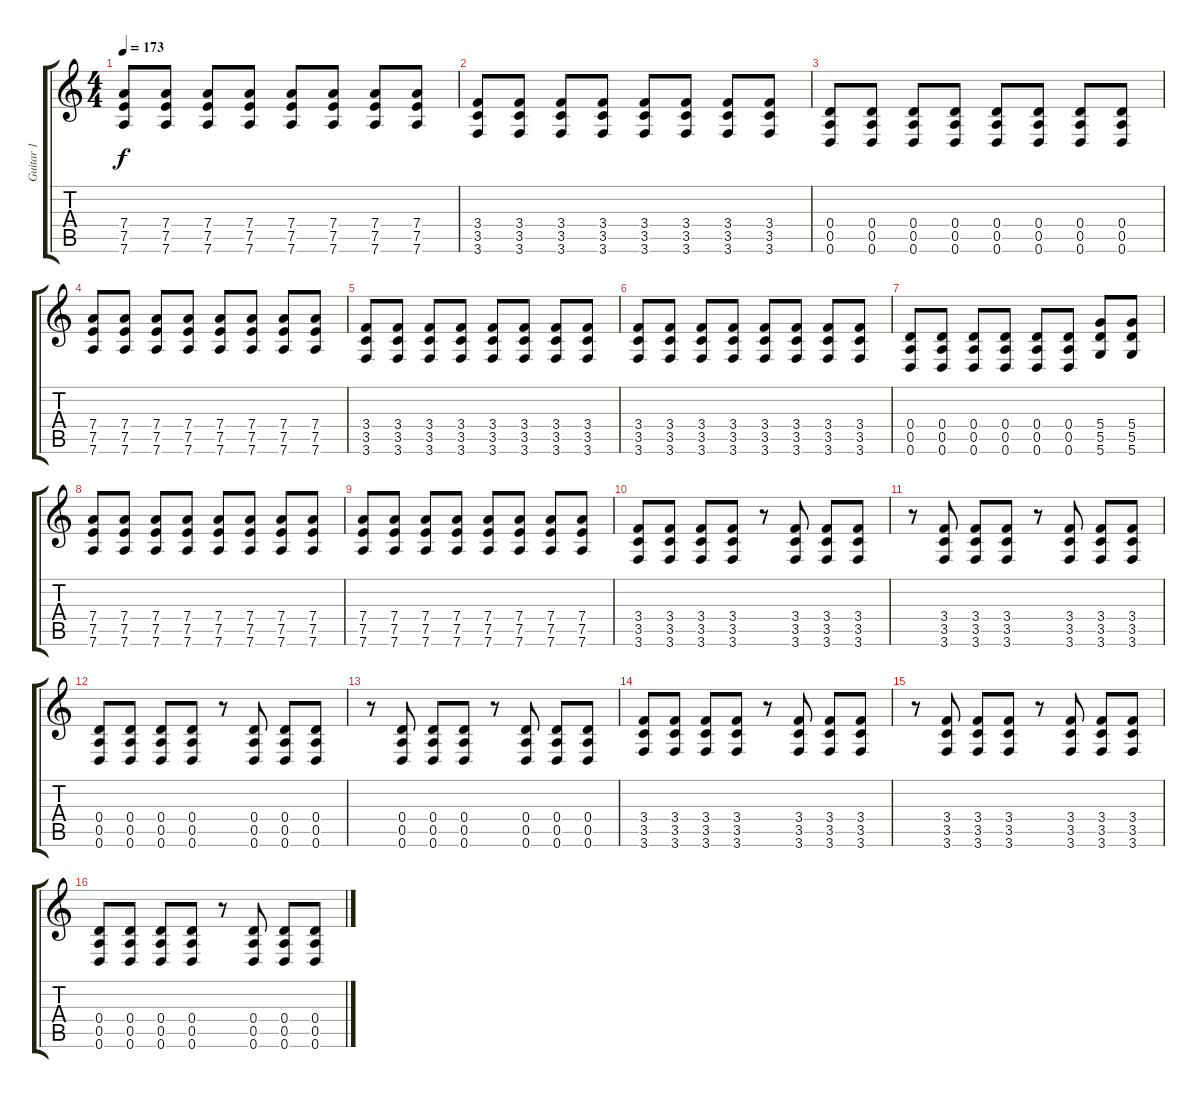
\track ("Guitar 1" "Guitar 1") {instrument distortionguitar}
\staff {score tabs}
\tuning (E4 B3 G3 D3 A2 D2) {hide}
\ts (4 4)
\tempo 173
\clef g2
\ks c
(7.4 7.5 7.6).8{dy f} (7.4 7.5 7.6).8 (7.4 7.5 7.6).8 (7.4 7.5 7.6).8 (7.4 7.5 7.6).8 (7.4 7.5 7.6).8 (7.4 7.5 7.6).8 (7.4 7.5 7.6).8 |
(3.4 3.5 3.6).8 (3.4 3.5 3.6).8 (3.4 3.5 3.6).8 (3.4 3.5 3.6).8 (3.4 3.5 3.6).8 (3.4 3.5 3.6).8 (3.4 3.5 3.6).8 (3.4 3.5 3.6).8 |
(0.4 0.5 0.6).8 (0.4 0.5 0.6).8 (0.4 0.5 0.6).8 (0.4 0.5 0.6).8 (0.4 0.5 0.6).8 (0.4 0.5 0.6).8 (0.4 0.5 0.6).8 (0.4 0.5 0.6).8 |
(7.4 7.5 7.6).8 (7.4 7.5 7.6).8 (7.4 7.5 7.6).8 (7.4 7.5 7.6).8 (7.4 7.5 7.6).8 (7.4 7.5 7.6).8 (7.4 7.5 7.6).8 (7.4 7.5 7.6).8 |
(3.4 3.5 3.6).8 (3.4 3.5 3.6).8 (3.4 3.5 3.6).8 (3.4 3.5 3.6).8 (3.4 3.5 3.6).8 (3.4 3.5 3.6).8 (3.4 3.5 3.6).8 (3.4 3.5 3.6).8 |
(3.4 3.5 3.6).8 (3.4 3.5 3.6).8 (3.4 3.5 3.6).8 (3.4 3.5 3.6).8 (3.4 3.5 3.6).8 (3.4 3.5 3.6).8 (3.4 3.5 3.6).8 (3.4 3.5 3.6).8 |
(0.4 0.5 0.6).8 (0.4 0.5 0.6).8 (0.4 0.5 0.6).8 (0.4 0.5 0.6).8 (0.4 0.5 0.6).8 (0.4 0.5 0.6).8 (5.4 5.5 5.6).8 (5.4 5.5 5.6).8 |
(7.4 7.5 7.6).8 (7.4 7.5 7.6).8 (7.4 7.5 7.6).8 (7.4 7.5 7.6).8 (7.4 7.5 7.6).8 (7.4 7.5 7.6).8 (7.4 7.5 7.6).8 (7.4 7.5 7.6).8 |
(7.4 7.5 7.6).8 (7.4 7.5 7.6).8 (7.4 7.5 7.6).8 (7.4 7.5 7.6).8 (7.4 7.5 7.6).8 (7.4 7.5 7.6).8 (7.4 7.5 7.6).8 (7.4 7.5 7.6).8 |
(3.4 3.5 3.6).8 (3.4 3.5 3.6).8 (3.4 3.5 3.6).8 (3.4 3.5 3.6).8 r.8 (3.4 3.5 3.6).8 (3.4 3.5 3.6).8 (3.4 3.5 3.6).8 |
r.8 (3.4 3.5 3.6).8 (3.4 3.5 3.6).8 (3.4 3.5 3.6).8 r.8 (3.4 3.5 3.6).8 (3.4 3.5 3.6).8 (3.4 3.5 3.6).8 |
(0.4 0.5 0.6).8 (0.4 0.5 0.6).8 (0.4 0.5 0.6).8 (0.4 0.5 0.6).8 r.8 (0.4 0.5 0.6).8 (0.4 0.5 0.6).8 (0.4 0.5 0.6).8 |
r.8 (0.4 0.5 0.6).8 (0.4 0.5 0.6).8 (0.4 0.5 0.6).8 r.8 (0.4 0.5 0.6).8 (0.4 0.5 0.6).8 (0.4 0.5 0.6).8 |
(3.4 3.5 3.6).8 (3.4 3.5 3.6).8 (3.4 3.5 3.6).8 (3.4 3.5 3.6).8 r.8 (3.4 3.5 3.6).8 (3.4 3.5 3.6).8 (3.4 3.5 3.6).8 |
r.8 (3.4 3.5 3.6).8 (3.4 3.5 3.6).8 (3.4 3.5 3.6).8 r.8 (3.4 3.5 3.6).8 (3.4 3.5 3.6).8 (3.4 3.5 3.6).8 |
(0.4 0.5 0.6).8 (0.4 0.5 0.6).8 (0.4 0.5 0.6).8 (0.4 0.5 0.6).8 r.8 (0.4 0.5 0.6).8 (0.4 0.5 0.6).8 (0.4 0.5 0.6).8
